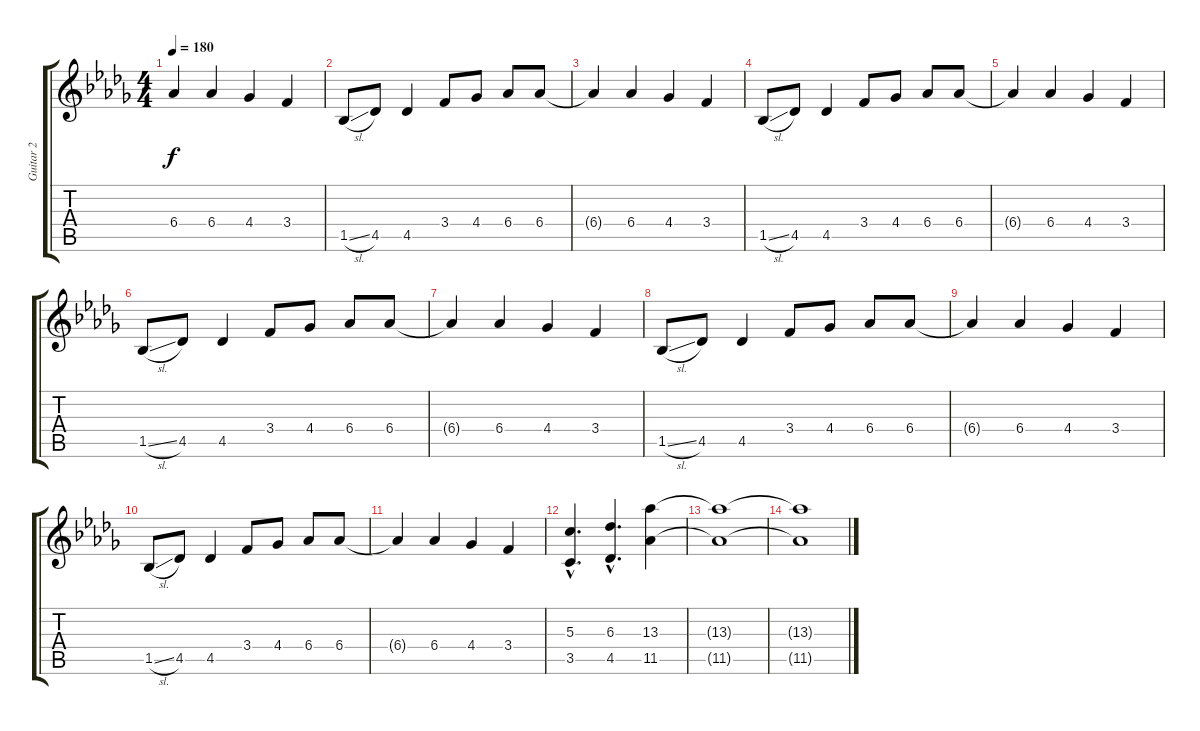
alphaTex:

\track ("Guitar 2" "Guitar 2") {instrument distortionguitar}
\staff {score tabs}
\tuning (E4 B3 G3 D3 A2 E2) {hide}
\ts (4 4)
\tempo 180
\clef g2
\ks db
6.4{t}.4{dy f} 6.4.4 4.4.4 3.4.4 |
1.5{sl}.8 4.5.8 4.5.4 3.4.8 4.4.8 6.4.8 6.4.8 |
6.4{t}.4 6.4.4 4.4.4 3.4.4 |
1.5{sl}.8 4.5.8 4.5.4 3.4.8 4.4.8 6.4.8 6.4.8 |
6.4{t}.4 6.4.4 4.4.4 3.4.4 |
1.5{sl}.8 4.5.8 4.5.4 3.4.8 4.4.8 6.4.8 6.4.8 |
6.4{t}.4 6.4.4 4.4.4 3.4.4 |
1.5{sl}.8 4.5.8 4.5.4 3.4.8 4.4.8 6.4.8 6.4.8 |
6.4{t}.4 6.4.4 4.4.4 3.4.4 |
1.5{sl}.8 4.5.8 4.5.4 3.4.8 4.4.8 6.4.8 6.4.8 |
6.4{t}.4 6.4.4 4.4.4 3.4.4 |
(5.3{hac} 3.5{hac}).4{d} (6.3{hac} 4.5{hac}).4{d} (13.3 11.5).4 |
(13.3{t} 11.5{t}).1{volume 8} |
(13.3{t} 11.5{t}).1{volume 0}
